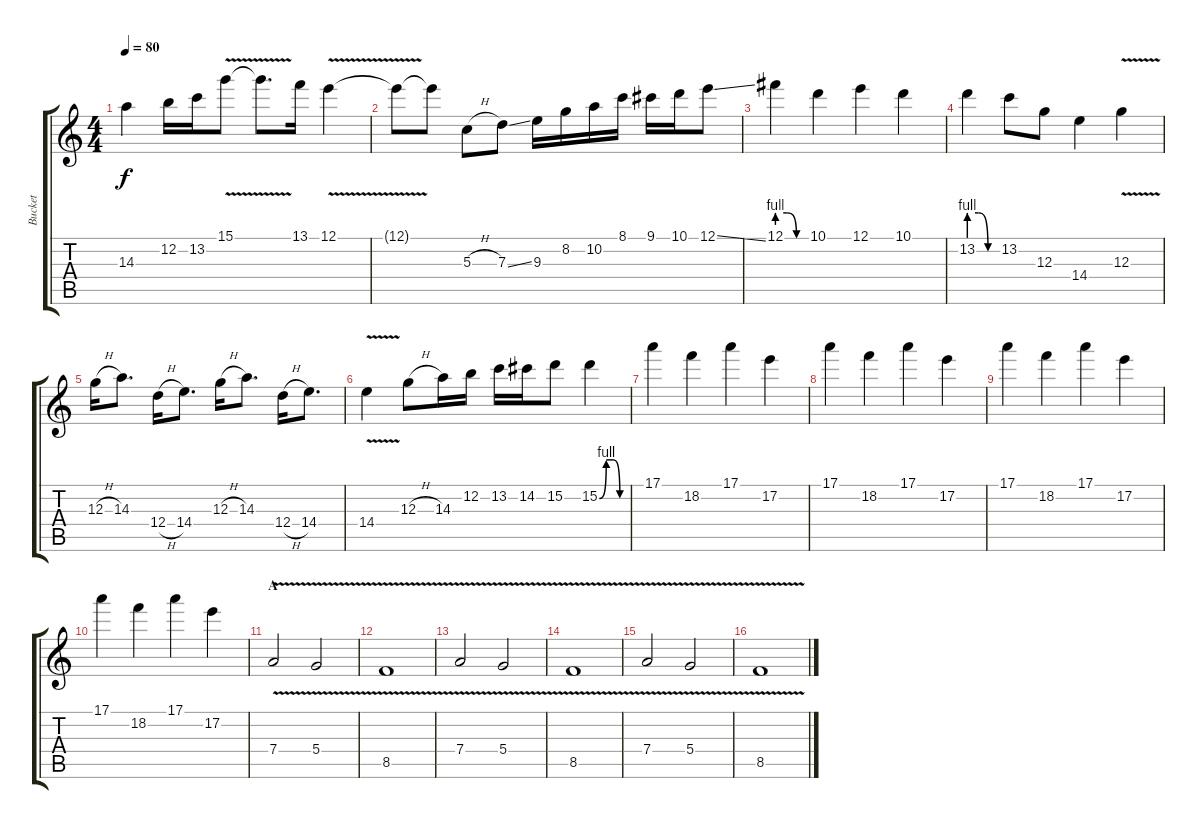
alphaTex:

\track ("Bucket" "Bucket") {instrument overdrivenguitar}
\staff {score tabs}
\tuning (E4 B3 G3 D3 A2 E2) {hide}
\ts (4 4)
\tempo 80
\clef g2
\ks c
14.3{t}.4{dy f} 12.2.16 13.2.16 15.1{v}.8 15.1{t}.8{d} 13.1.16 12.1{v}.4 |
12.1{t}.8 12.1{t}.8 5.3{h}.8 7.3{ss}.8 9.3.16 8.2.16 10.2.16 8.1.16 9.1.16 10.1.16 12.1{ss}.8 |
12.1{be (custom 0 4 20 4 40 0 60 0)}.4 10.1.4 12.1.4 10.1.4 |
13.2{be (custom 0 4 20 4 40 0 60 0)}.4 13.2.8 12.3.8 14.4.4 12.3{v}.4 |
12.3{h}.16 14.3.8{d} 12.4{h}.16 14.4.8{d} 12.3{h}.16 14.3.8{d} 12.4{h}.16 14.4.8{d} |
14.4{v}.4 12.3{h}.8 14.3.16 12.2.16 13.2.16 14.2.16 15.2.8 15.2{be (custom 0 0 15 4 30 4 45 0 60 0)}.4 |
17.1.4 18.2.4 17.1.4 17.2.4 |
17.1.4 18.2.4 17.1.4 17.2.4 |
17.1.4 18.2.4 17.1.4 17.2.4 |
17.1.4 18.2.4 17.1.4 17.2.4 |
\section ("" "A")
7.4{v}.2{volume 12} 5.4{v}.2 |
8.5{v}.1 |
7.4{v}.2 5.4{v}.2 |
8.5{v}.1 |
7.4{v}.2 5.4{v}.2 |
8.5{v}.1
